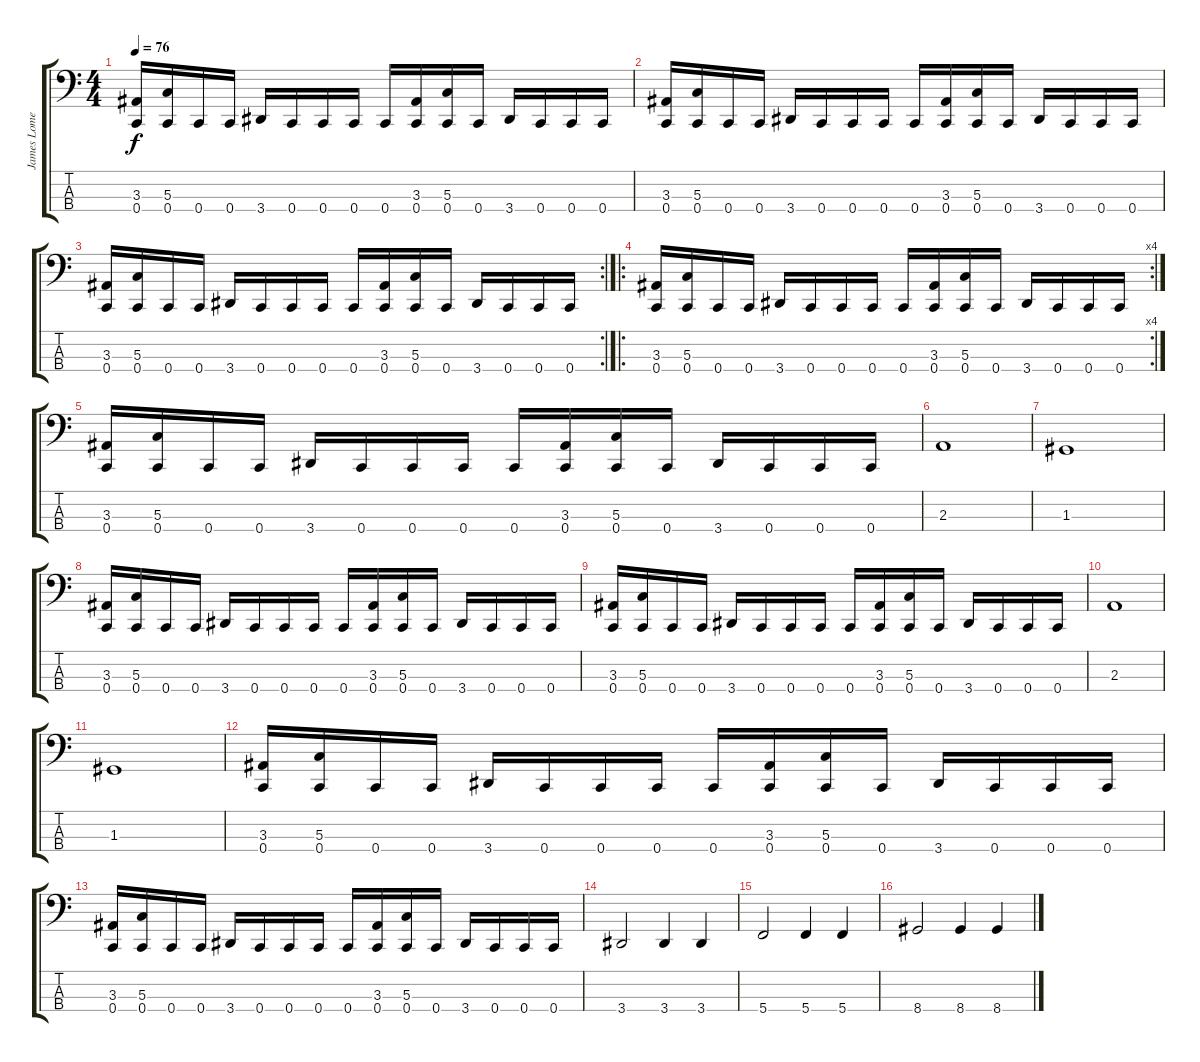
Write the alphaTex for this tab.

\track ("James Lomenzo" "James Lome") {instrument electricbasspick}
\staff {score tabs}
\tuning (F2 C2 G1 C1) {hide}
\ts (4 4)
\tempo 76
\clef f4
\ks c
(3.3 0.4).16{dy f} (5.3 0.4).16 0.4.16 0.4.16 3.4.16 0.4.16 0.4.16 0.4.16 0.4.16 (3.3 0.4).16 (5.3 0.4).16 0.4.16 3.4.16 0.4.16 0.4.16 0.4.16 |
(3.3 0.4).16 (5.3 0.4).16 0.4.16 0.4.16 3.4.16 0.4.16 0.4.16 0.4.16 0.4.16 (3.3 0.4).16 (5.3 0.4).16 0.4.16 3.4.16 0.4.16 0.4.16 0.4.16 |
\rc 2
(3.3 0.4).16 (5.3 0.4).16 0.4.16 0.4.16 3.4.16 0.4.16 0.4.16 0.4.16 0.4.16 (3.3 0.4).16 (5.3 0.4).16 0.4.16 3.4.16 0.4.16 0.4.16 0.4.16 |
\ro
\rc 4
(3.3 0.4).16 (5.3 0.4).16 0.4.16 0.4.16 3.4.16 0.4.16 0.4.16 0.4.16 0.4.16 (3.3 0.4).16 (5.3 0.4).16 0.4.16 3.4.16 0.4.16 0.4.16 0.4.16 |
(3.3 0.4).16 (5.3 0.4).16 0.4.16 0.4.16 3.4.16 0.4.16 0.4.16 0.4.16 0.4.16 (3.3 0.4).16 (5.3 0.4).16 0.4.16 3.4.16 0.4.16 0.4.16 0.4.16 |
2.3.1 |
1.3.1 |
(3.3 0.4).16 (5.3 0.4).16 0.4.16 0.4.16 3.4.16 0.4.16 0.4.16 0.4.16 0.4.16 (3.3 0.4).16 (5.3 0.4).16 0.4.16 3.4.16 0.4.16 0.4.16 0.4.16 |
(3.3 0.4).16 (5.3 0.4).16 0.4.16 0.4.16 3.4.16 0.4.16 0.4.16 0.4.16 0.4.16 (3.3 0.4).16 (5.3 0.4).16 0.4.16 3.4.16 0.4.16 0.4.16 0.4.16 |
2.3.1 |
1.3.1 |
(3.3 0.4).16 (5.3 0.4).16 0.4.16 0.4.16 3.4.16 0.4.16 0.4.16 0.4.16 0.4.16 (3.3 0.4).16 (5.3 0.4).16 0.4.16 3.4.16 0.4.16 0.4.16 0.4.16 |
(3.3 0.4).16 (5.3 0.4).16 0.4.16 0.4.16 3.4.16 0.4.16 0.4.16 0.4.16 0.4.16 (3.3 0.4).16 (5.3 0.4).16 0.4.16 3.4.16 0.4.16 0.4.16 0.4.16 |
3.4.2 3.4.4 3.4.4 |
5.4.2 5.4.4 5.4.4 |
8.4.2 8.4.4 8.4.4
